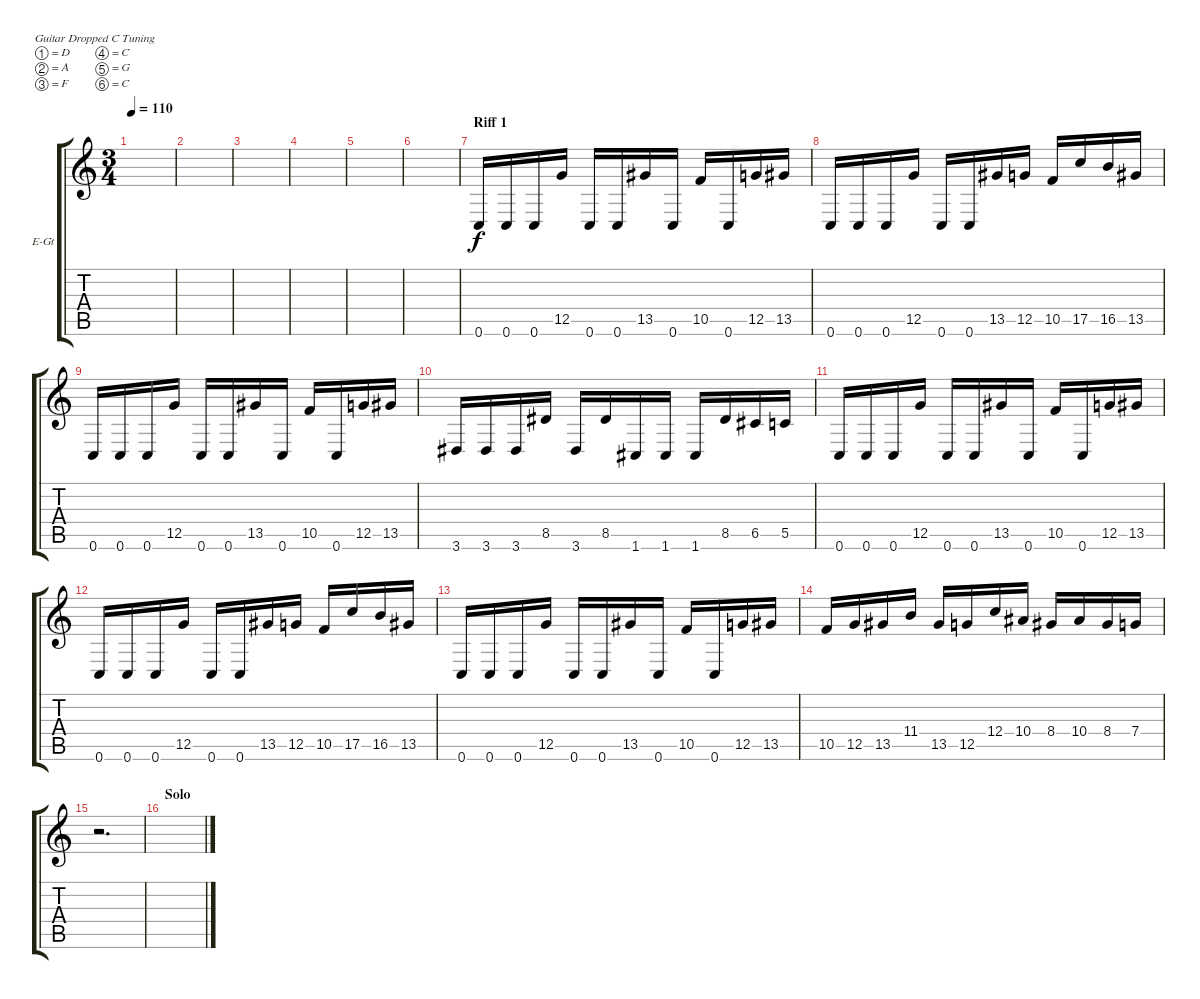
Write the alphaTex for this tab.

\defaultSystemsLayout 4
\bracketExtendMode groupsimilarinstruments
\firstSystemTrackNameOrientation horizontal
\otherSystemsTrackNameOrientation horizontal
\track ("Electric Guitar" "E-Gt") {instrument distortionguitar}
\staff {score tabs}
\tuning (D4 A3 F3 C3 G2 C2)
\ts (3 4)
\tempo 110
\clef g2
\ks c
|
|
|
|
|
|
\section ("" "Riff 1")
0.6.16 0.6.16 0.6.16 12.5.16 0.6.16 0.6.16 13.5.16 0.6.16 10.5.16 0.6.16 12.5.16 13.5.16 |
0.6.16 0.6.16 0.6.16 12.5.16 0.6.16 0.6.16 13.5.16 12.5.16 10.5.16 17.5.16 16.5.16 13.5.16 |
0.6.16 0.6.16 0.6.16 12.5.16 0.6.16 0.6.16 13.5.16 0.6.16 10.5.16 0.6.16 12.5.16 13.5.16 |
3.6.16 3.6.16 3.6.16 8.5.16 3.6.16 8.5.16 1.6.16 1.6.16 1.6.16 8.5.16 6.5.16 5.5.16 |
0.6.16 0.6.16 0.6.16 12.5.16 0.6.16 0.6.16 13.5.16 0.6.16 10.5.16 0.6.16 12.5.16 13.5.16 |
0.6.16 0.6.16 0.6.16 12.5.16 0.6.16 0.6.16 13.5.16 12.5.16 10.5.16 17.5.16 16.5.16 13.5.16 |
0.6.16 0.6.16 0.6.16 12.5.16 0.6.16 0.6.16 13.5.16 0.6.16 10.5.16 0.6.16 12.5.16 13.5.16 |
10.5.16 12.5.16 13.5.16 11.4.16 13.5.16 12.5.16 12.4.16 10.4.16 8.4.16 10.4.16 8.4.16 7.4.16 |
r.2{d} |
\section ("" "Solo")
